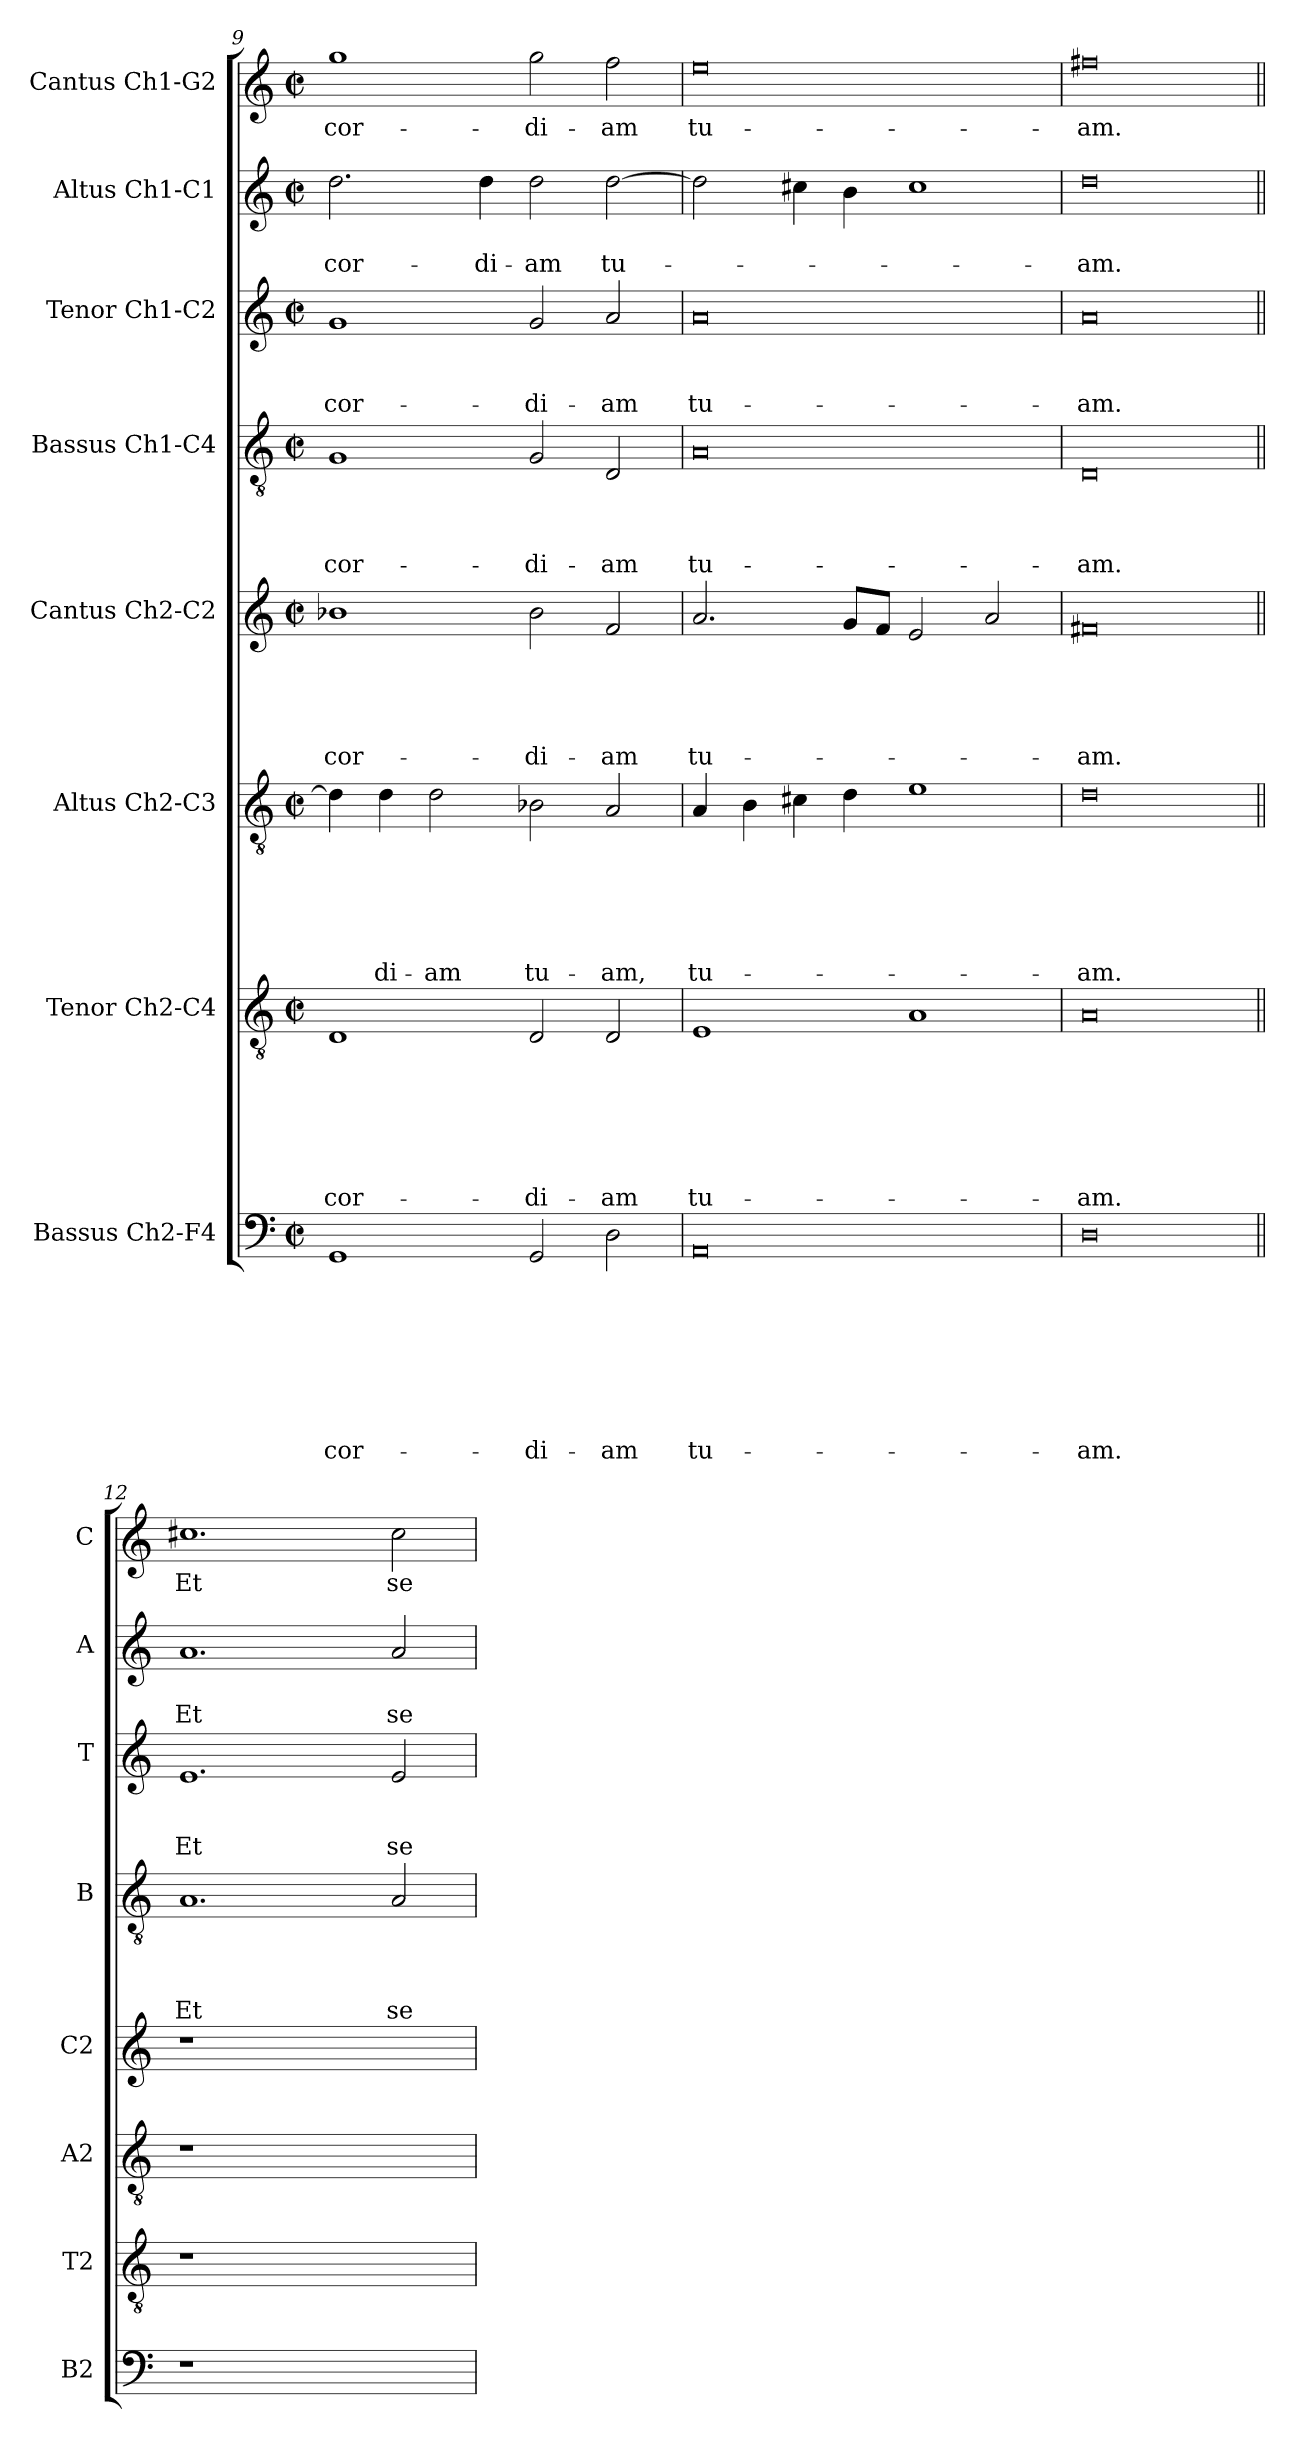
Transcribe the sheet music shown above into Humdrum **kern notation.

**kern	**text	**text	**text	**text	**text	**text	**text	**text	**kern	**text	**text	**text	**text	**text	**text	**text	**kern	**text	**text	**text	**text	**text	**text	**kern	**text	**text	**text	**text	**text	**kern	**text	**text	**text	**text	**kern	**text	**text	**text	**kern	**text	**text	**kern	**text
*part8	*part8	*part8	*part8	*part8	*part8	*part8	*part8	*part8	*part7	*part7	*part7	*part7	*part7	*part7	*part7	*part7	*part6	*part6	*part6	*part6	*part6	*part6	*part6	*part5	*part5	*part5	*part5	*part5	*part5	*part4	*part4	*part4	*part4	*part4	*part3	*part3	*part3	*part3	*part2	*part2	*part2	*part1	*part1
*staff8	*staff8	*staff8	*staff8	*staff8	*staff8	*staff8	*staff8	*staff8	*staff7	*staff7	*staff7	*staff7	*staff7	*staff7	*staff7	*staff7	*staff6	*staff6	*staff6	*staff6	*staff6	*staff6	*staff6	*staff5	*staff5	*staff5	*staff5	*staff5	*staff5	*staff4	*staff4	*staff4	*staff4	*staff4	*staff3	*staff3	*staff3	*staff3	*staff2	*staff2	*staff2	*staff1	*staff1
*I"Bassus Ch2-F4	*	*	*	*	*	*	*	*	*I"Tenor Ch2-C4	*	*	*	*	*	*	*	*I"Altus Ch2-C3	*	*	*	*	*	*	*I"Cantus Ch2-C2	*	*	*	*	*	*I"Bassus Ch1-C4	*	*	*	*	*I"Tenor Ch1-C2	*	*	*	*I"Altus Ch1-C1	*	*	*I"Cantus Ch1-G2	*
*I'B2	*	*	*	*	*	*	*	*	*I'T2	*	*	*	*	*	*	*	*I'A2	*	*	*	*	*	*	*I'C2	*	*	*	*	*	*I'B	*	*	*	*	*I'T	*	*	*	*I'A	*	*	*I'C	*
*clefF4	*	*	*	*	*	*	*	*	*clefGv2	*	*	*	*	*	*	*	*clefGv2	*	*	*	*	*	*	*clefG2	*	*	*	*	*	*clefGv2	*	*	*	*	*clefG2	*	*	*	*clefG2	*	*	*clefG2	*
*k[]	*	*	*	*	*	*	*	*	*k[]	*	*	*	*	*	*	*	*k[]	*	*	*	*	*	*	*k[]	*	*	*	*	*	*k[]	*	*	*	*	*k[]	*	*	*	*k[]	*	*	*k[]	*
*C:	*	*	*	*	*	*	*	*	*C:	*	*	*	*	*	*	*	*C:	*	*	*	*	*	*	*C:	*	*	*	*	*	*C:	*	*	*	*	*C:	*	*	*	*C:	*	*	*C:	*
*M2/2	*	*	*	*	*	*	*	*	*M2/2	*	*	*	*	*	*	*	*M2/2	*	*	*	*	*	*	*M2/2	*	*	*	*	*	*M2/2	*	*	*	*	*M2/2	*	*	*	*M2/2	*	*	*M2/2	*
*met(c|)	*	*	*	*	*	*	*	*	*met(c|)	*	*	*	*	*	*	*	*met(c|)	*	*	*	*	*	*	*met(c|)	*	*	*	*	*	*met(c|)	*	*	*	*	*met(c|)	*	*	*	*met(c|)	*	*	*met(c|)	*
=9	=9	=9	=9	=9	=9	=9	=9	=9	=9	=9	=9	=9	=9	=9	=9	=9	=9	=9	=9	=9	=9	=9	=9	=9	=9	=9	=9	=9	=9	=9	=9	=9	=9	=9	=9	=9	=9	=9	=9	=9	=9	=9	=9
!	!	!	!	!	!	!	!	!LO:LY:b	!	!	!	!	!	!	!	!LO:LY:b	!	!	!	!	!	!	!	!	!	!	!	!	!LO:LY:b	!	!	!	!	!LO:LY:b	!	!	!	!LO:LY:b	!	!	!LO:LY:b	!	!LO:LY:b
1GG	.	.	.	.	.	.	.	-cor-	1D	.	.	.	.	.	.	-cor-	4d\]	.	.	.	.	.	.	1b-X	.	.	.	.	-cor-	1G	.	.	.	-cor-	1g	.	.	-cor-	2.dd\	.	-cor-	1gg	-cor-
!	!	!	!	!	!	!	!	!	!	!	!	!	!	!	!	!	!	!	!	!	!	!	!LO:LY:b	!	!	!	!	!	!	!	!	!	!	!	!	!	!	!	!	!	!	!	!
.	.	.	.	.	.	.	.	.	.	.	.	.	.	.	.	.	4d\	.	.	.	.	.	-di-	.	.	.	.	.	.	.	.	.	.	.	.	.	.	.	.	.	.	.	.
!	!	!	!	!	!	!	!	!	!	!	!	!	!	!	!	!	!	!	!	!	!	!	!LO:LY:b	!	!	!	!	!	!	!	!	!	!	!	!	!	!	!	!	!	!	!	!
.	.	.	.	.	.	.	.	.	.	.	.	.	.	.	.	.	2d\	.	.	.	.	.	-am	.	.	.	.	.	.	.	.	.	.	.	.	.	.	.	.	.	.	.	.
!	!	!	!	!	!	!	!	!	!	!	!	!	!	!	!	!	!	!	!	!	!	!	!	!	!	!	!	!	!	!	!	!	!	!	!	!	!	!	!	!	!LO:LY:b	!	!
.	.	.	.	.	.	.	.	.	.	.	.	.	.	.	.	.	.	.	.	.	.	.	.	.	.	.	.	.	.	.	.	.	.	.	.	.	.	.	4dd\	.	-di-	.	.
!	!	!	!	!	!	!	!	!LO:LY:b	!	!	!	!	!	!	!	!LO:LY:b	!	!	!	!	!	!	!LO:LY:b	!	!	!	!	!	!LO:LY:b	!	!	!	!	!LO:LY:b	!	!	!	!LO:LY:b	!	!	!LO:LY:b	!	!LO:LY:b
2GG/	.	.	.	.	.	.	.	-di-	2D/	.	.	.	.	.	.	-di-	2B-X\	.	.	.	.	.	tu-	2b-\	.	.	.	.	-di-	2G/	.	.	.	-di-	2g/	.	.	-di-	2dd\	.	-am	2gg\	-di-
!	!	!	!	!	!	!	!	!LO:LY:b	!	!	!	!	!	!	!	!LO:LY:b	!	!	!	!	!	!	!LO:LY:b	!	!	!	!	!	!LO:LY:b	!	!	!	!	!LO:LY:b	!	!	!	!LO:LY:b	!	!	!LO:LY:b	!	!LO:LY:b
2D\	.	.	.	.	.	.	.	-am	2D/	.	.	.	.	.	.	-am	2A/	.	.	.	.	.	-am,	2f/	.	.	.	.	-am	2D/	.	.	.	-am	2a/	.	.	-am	[2dd\	.	tu-	2ff\	-am
=10	=10	=10	=10	=10	=10	=10	=10	=10	=10	=10	=10	=10	=10	=10	=10	=10	=10	=10	=10	=10	=10	=10	=10	=10	=10	=10	=10	=10	=10	=10	=10	=10	=10	=10	=10	=10	=10	=10	=10	=10	=10	=10	=10
!	!	!	!	!	!	!	!	!LO:LY:b	!	!	!	!	!	!	!	!LO:LY:b	!	!	!	!	!	!	!LO:LY:b	!	!	!	!	!	!LO:LY:b	!	!	!	!	!LO:LY:b	!	!	!	!LO:LY:b	!	!	!	!	!LO:LY:b
0AA	.	.	.	.	.	.	.	tu-	1E	.	.	.	.	.	.	tu-	4A/	.	.	.	.	.	tu-	2.a/	.	.	.	.	tu-	0A	.	.	.	tu-	0a	.	.	tu-	2dd\]	.	.	0ee	tu-
.	.	.	.	.	.	.	.	.	.	.	.	.	.	.	.	.	4B\	.	.	.	.	.	.	.	.	.	.	.	.	.	.	.	.	.	.	.	.	.	.	.	.	.	.
.	.	.	.	.	.	.	.	.	.	.	.	.	.	.	.	.	4c#X\	.	.	.	.	.	.	.	.	.	.	.	.	.	.	.	.	.	.	.	.	.	4cc#X\	.	.	.	.
.	.	.	.	.	.	.	.	.	.	.	.	.	.	.	.	.	4d\	.	.	.	.	.	.	8g/L	.	.	.	.	.	.	.	.	.	.	.	.	.	.	4b\	.	.	.	.
.	.	.	.	.	.	.	.	.	.	.	.	.	.	.	.	.	.	.	.	.	.	.	.	8f/J	.	.	.	.	.	.	.	.	.	.	.	.	.	.	.	.	.	.	.
.	.	.	.	.	.	.	.	.	1A	.	.	.	.	.	.	.	1e	.	.	.	.	.	.	2e/	.	.	.	.	.	.	.	.	.	.	.	.	.	.	1cc#	.	.	.	.
.	.	.	.	.	.	.	.	.	.	.	.	.	.	.	.	.	.	.	.	.	.	.	.	2a/	.	.	.	.	.	.	.	.	.	.	.	.	.	.	.	.	.	.	.
=11	=11	=11	=11	=11	=11	=11	=11	=11	=11	=11	=11	=11	=11	=11	=11	=11	=11	=11	=11	=11	=11	=11	=11	=11	=11	=11	=11	=11	=11	=11	=11	=11	=11	=11	=11	=11	=11	=11	=11	=11	=11	=11	=11
!	!	!	!	!	!	!	!	!LO:LY:b	!	!	!	!	!	!	!	!LO:LY:b	!	!	!	!	!	!	!LO:LY:b	!	!	!	!	!	!LO:LY:b	!	!	!	!	!LO:LY:b	!	!	!	!LO:LY:b	!	!	!LO:LY:b	!	!LO:LY:b
0D	.	.	.	.	.	.	.	-am.	0A	.	.	.	.	.	.	-am.	0d	.	.	.	.	.	-am.	0f#X	.	.	.	.	-am.	0D	.	.	.	-am.	0a	.	.	-am.	0dd	.	-am.	0ff#X	-am.
!!LO:PB:g=z
=12||	=12||	=12||	=12||	=12||	=12||	=12||	=12||	=12||	=12||	=12||	=12||	=12||	=12||	=12||	=12||	=12||	=12||	=12||	=12||	=12||	=12||	=12||	=12||	=12||	=12||	=12||	=12||	=12||	=12||	=12||	=12||	=12||	=12||	=12||	=12||	=12||	=12||	=12||	=12||	=12||	=12||	=12||	=12||
!	!	!	!	!	!	!	!	!	!	!	!	!	!	!	!	!	!	!	!	!	!	!	!	!	!	!	!	!	!	!	!	!	!	!LO:LY:b	!	!	!	!LO:LY:b	!	!	!LO:LY:b	!	!LO:LY:b
1r	.	.	.	.	.	.	.	.	1r	.	.	.	.	.	.	.	1r	.	.	.	.	.	.	1r	.	.	.	.	.	1.A	.	.	.	Et	1.e	.	.	Et	1.a	.	Et	1.cc#X	Et
1ryy	.	.	.	.	.	.	.	.	1ryy	.	.	.	.	.	.	.	1ryy	.	.	.	.	.	.	1ryy	.	.	.	.	.	.	.	.	.	.	.	.	.	.	.	.	.	.	.
!	!	!	!	!	!	!	!	!	!	!	!	!	!	!	!	!	!	!	!	!	!	!	!	!	!	!	!	!	!	!	!	!	!	!LO:LY:b	!	!	!	!LO:LY:b	!	!	!LO:LY:b	!	!LO:LY:b
.	.	.	.	.	.	.	.	.	.	.	.	.	.	.	.	.	.	.	.	.	.	.	.	.	.	.	.	.	.	2A/	.	.	.	se-	2e/	.	.	se-	2a/	.	se-	2cc#\	se-
=	=	=	=	=	=	=	=	=	=	=	=	=	=	=	=	=	=	=	=	=	=	=	=	=	=	=	=	=	=	=	=	=	=	=	=	=	=	=	=	=	=	=	=
*-	*-	*-	*-	*-	*-	*-	*-	*-	*-	*-	*-	*-	*-	*-	*-	*-	*-	*-	*-	*-	*-	*-	*-	*-	*-	*-	*-	*-	*-	*-	*-	*-	*-	*-	*-	*-	*-	*-	*-	*-	*-	*-	*-
